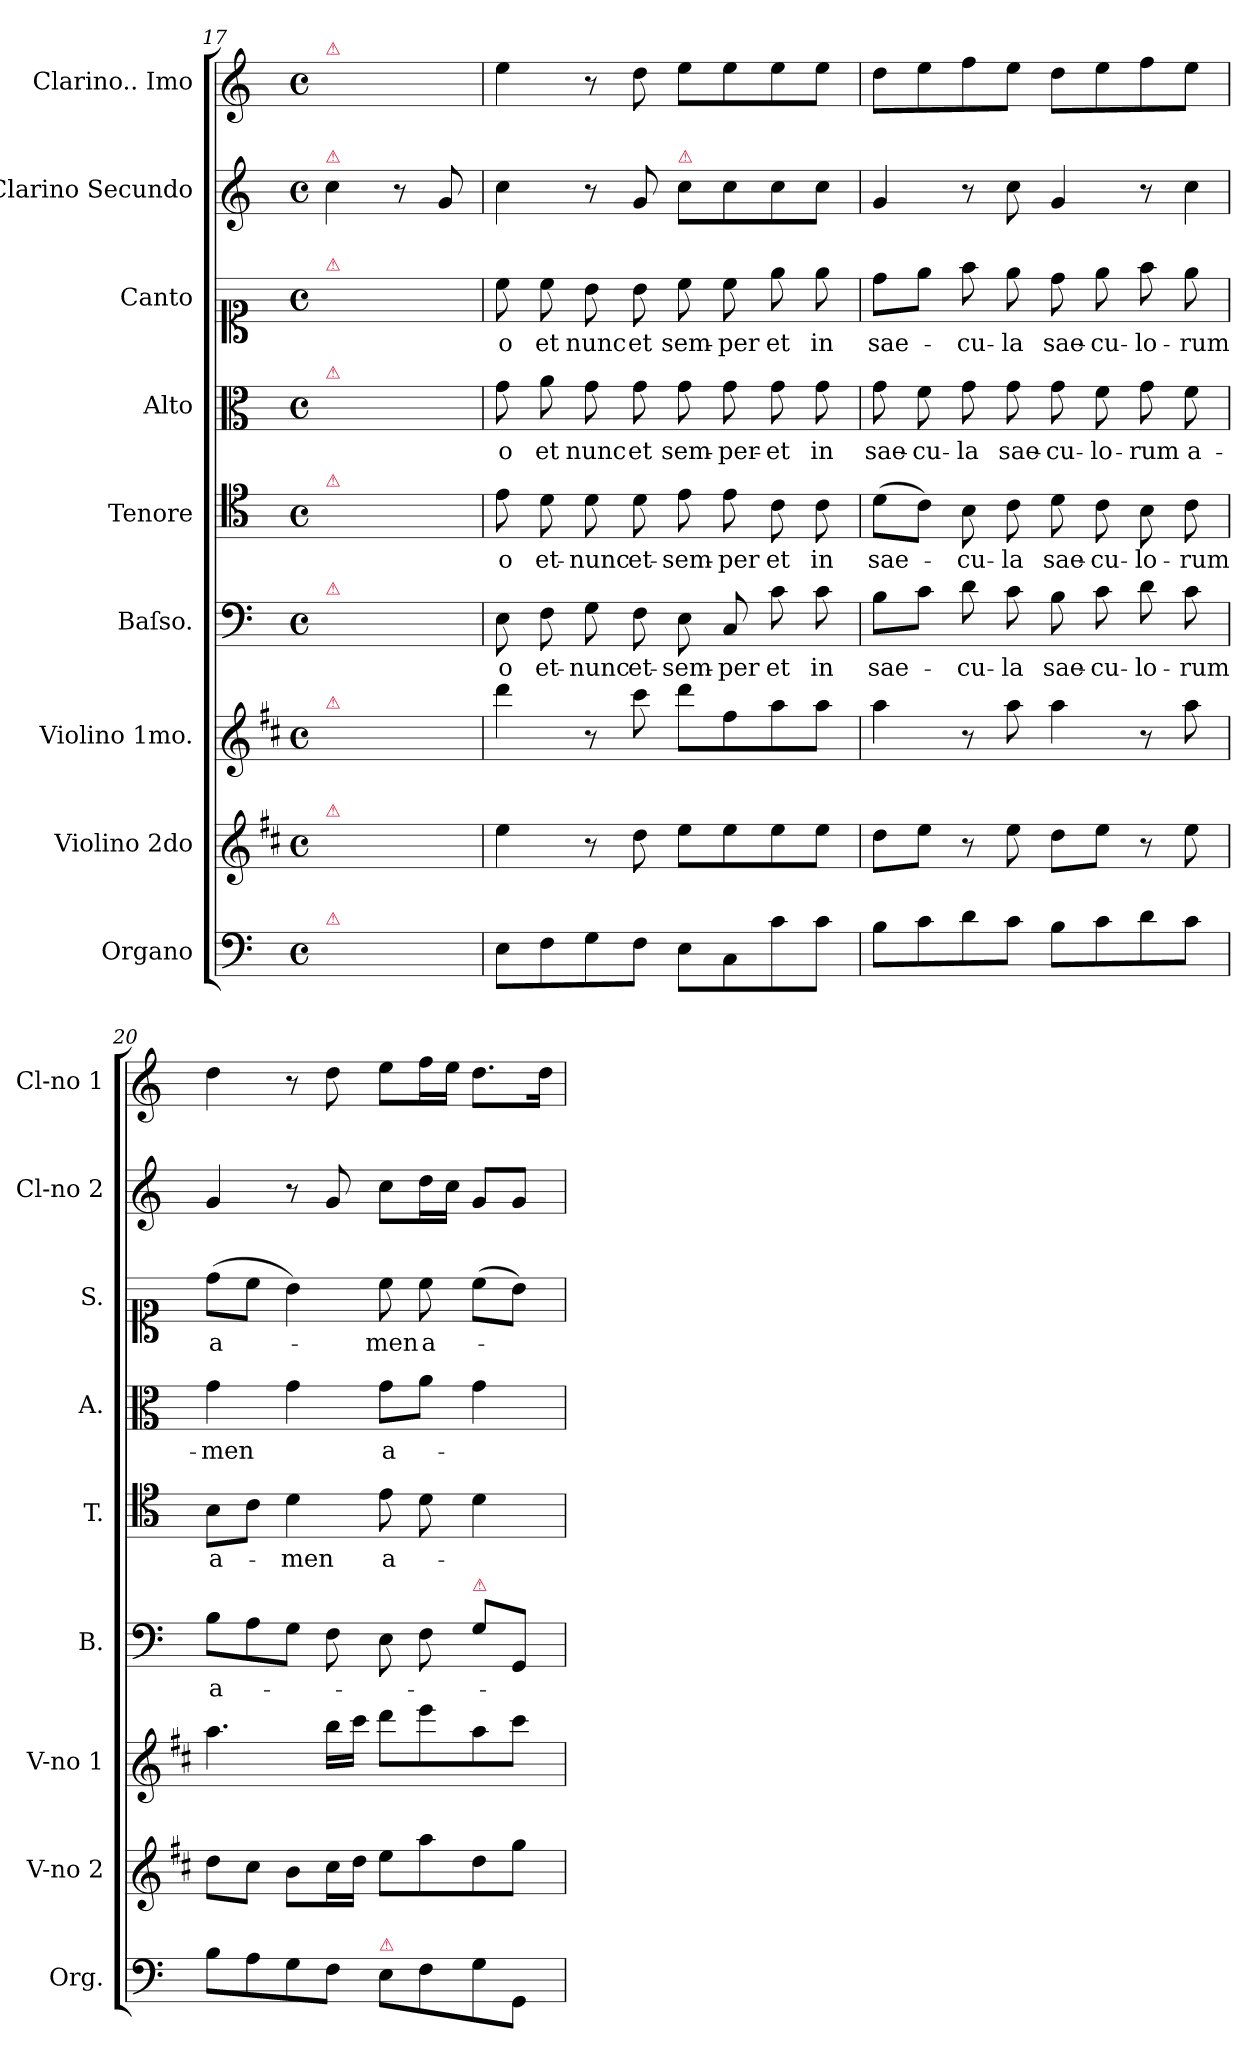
**kern	**kern	**kern	**kern	**text	**kern	**text	**kern	**text	**kern	**text	**kern	**kern
*part9	*part8	*part7	*part6	*part6	*part5	*part5	*part4	*part4	*part3	*part3	*part2	*part1
*staff9	*staff8	*staff7	*staff6	*staff6	*staff5	*staff5	*staff4	*staff4	*staff3	*staff3	*staff2	*staff1
*I"Organo	*I"Violino 2do	*I"Violino 1mo.	*I"Baſso.	*	*I"Tenore	*	*I"Alto	*	*I"Canto	*	*I"Clarino Secundo	*I"Clarino.. Imo
*I'Org.	*I'V-no 2	*I'V-no 1	*I'B.	*	*I'T.	*	*I'A.	*	*I'S.	*	*I'Cl-no 2	*I'Cl-no 1
*clefF4	*clefG2	*clefG2	*clefF4	*	*clefC4	*	*clefC3	*	*clefC1	*	*clefG2	*clefG2
*	*ITrd1c2	*ITrd1c2	*	*	*	*	*	*	*	*	*	*
*k[]	*k[]	*k[]	*k[]	*	*k[]	*	*k[]	*	*k[]	*	*k[]	*k[]
*C:	*C:	*C:	*C:	*	*C:	*	*C:	*	*C:	*	*C:	*C:
*M4/4	*M4/4	*M4/4	*M4/4	*	*M4/4	*	*M4/4	*	*M4/4	*	*M4/4	*M4/4
*met(c)	*met(c)	*met(c)	*met(c)	*	*met(c)	*	*met(c)	*	*met(c)	*	*met(c)	*met(c)
=17	=17	=17	=17	=17	=17	=17	=17	=17	=17	=17	=17	=17
!	!	!	!	!	!	!	!	!	!	!	!	!LO:TX:a:color=crimson:t=⚠
!	!	!	!	!	!	!	!	!	!	!	!LO:TX:a:color=crimson:t=⚠	!
!	!	!	!	!	!	!	!	!	!LO:TX:a:color=crimson:t=⚠	!	!	!
!	!	!	!	!	!	!	!LO:TX:a:color=crimson:t=⚠	!	!	!	!	!
!	!	!	!	!	!LO:TX:a:color=crimson:t=⚠	!	!	!	!	!	!	!
!	!	!	!LO:TX:a:color=crimson:t=⚠	!	!	!	!	!	!	!	!	!
!	!	!LO:TX:a:color=crimson:t=⚠	!	!	!	!	!	!	!	!	!	!
!	!LO:TX:a:color=crimson:t=⚠	!	!	!	!	!	!	!	!	!	!	!
!LO:TX:a:color=crimson:t=⚠	!	!	!	!	!	!	!	!	!	!	!	!
2ryy	2ryy	2ryy	2ryy	.	2ryy	.	2ryy	.	2ryy	.	4cc\	2ryy
.	.	.	.	.	.	.	.	.	.	.	8r	.
.	.	.	.	.	.	.	.	.	.	.	8g/	.
=18	=18	=18	=18	=18	=18	=18	=18	=18	=18	=18	=18	=18
8E\L	4dd\	4ccc\	8E\	-o	8e\	-o	8g\	-o	8cc\	-o	4cc\	4ee\
8F\	.	.	8F\	et-	8d\	et-	8a\	et	8cc\	et	.	.
8G\	8r	8r	8G\	nunc	8d\	nunc	8g\	nunc	8b\	nunc	8r	8r
8F\J	8cc\	8bb\	8F\	et-	8d\	et-	8g\	et	8b\	et	8g/	8dd\
!	!	!	!	!	!	!	!	!	!	!	!LO:TX:a:color=crimson:t=⚠	!
8E\L	8dd\L	8ccc\L	8E\	sem-	8e\	sem-	8g\	sem-	8cc\	sem-	8cc\L	8ee\L
8C\	8dd\	8ee\	8C/	-per	8e\	-per	8g\	-per-	8cc\	-per	8cc\	8ee\
8c\	8dd\	8gg\	8c\	et	8c\	et	8g\	et	8ee\	et	8cc\	8ee\
8c\J	8dd\J	8gg\J	8c\	in	8c\	in	8g\	in	8ee\	in	8cc\J	8ee\J
=19	=19	=19	=19	=19	=19	=19	=19	=19	=19	=19	=19	=19
8B\L	8cc\L	4gg\	8B\L	sae-	(8d\L	sae-	8g\	sae-	8dd\L	sae-	4g/	8dd\L
8c\	8dd\J	.	8c\J	.	8c\J)	.	8f\	-cu-	8ee\J	.	.	8ee\
8d\	8r	8r	8d\	-cu-	8B\	-cu-	8g\	-la	8ff\	-cu-	8r	8ff\
8c\J	8dd\	8gg\	8c\	-la	8c\	-la	8g\	sae-	8ee\	-la	8cc\	8ee\J
8B\L	8cc\L	4gg\	8B\	sae-	8d\	sae-	8g\	-cu-	8dd\	sae-	4g/	8dd\L
8c\	8dd\J	.	8c\	-cu-	8c\	-cu-	8f\	-lo-	8ee\	-cu-	.	8ee\
8d\	8r	8r	8d\	-lo-	8B\	-lo-	8g\	-rum	8ff\	-lo-	8r	8ff\
!	!	!	!	!	!	!	!	!	!	!	!LO:N:vis=4	!
8c\J	8dd\	8gg\	8c\	-rum	8c\	-rum	8f\	a-	8ee\	-rum	8cc\	8ee\J
=20	=20	=20	=20	=20	=20	=20	=20	=20	=20	=20	=20	=20
8B\L	8cc\L	4.gg\	8B\L	a-	8B\L	a-	4g\	-men	(8dd\L	a-	4g/	4dd\
8A\	8b\J	.	8A\	.	8c\J	.	.	.	8cc\J	.	.	.
8G\	8a\L	.	8G\J	.	4d\	-men	4g\	.	4b\)	.	8r	8r
8F\J	16b\L	16aa\LL	8F\	.	.	.	.	.	.	.	8g/	8dd\
.	16cc\JJ	16bb\JJ	.	.	.	.	.	.	.	.	.	.
!LO:TX:a:color=crimson:t=⚠	!	!	!	!	!	!	!	!	!	!	!	!
!	!	!	!	!	!	!LO:LY:i	!	!	!	!	!	!
8E\L	8dd\L	8ccc\L	8E\	.	8e\	a-	8g\L	a-	8cc\	-men	8cc\L	8ee\L
!	!	!	!	!	!	!	!	!	!	!LO:LY:i	!	!
8F\	8gg\	8ddd\	8F\	.	8d\	.	8a\J	.	8cc\	a-	16dd\L	16ff\L
.	.	.	.	.	.	.	.	.	.	.	16cc\JJ	16ee\JJ
!	!	!	!LO:TX:a:color=crimson:t=⚠	!	!	!	!	!	!	!	!	!
8G\	8cc\	8gg\	8G\L	.	4d\	.	4g\	.	(8cc\L	.	8g/L	8.dd\L
8GG/J	8ff\J	8bb\J	8GG/J	.	.	.	.	.	8b\J)	.	8g/J	.
.	.	.	.	.	.	.	.	.	.	.	.	16dd\Jk
=	=	=	=	=	=	=	=	=	=	=	=	=
*-	*-	*-	*-	*-	*-	*-	*-	*-	*-	*-	*-	*-
